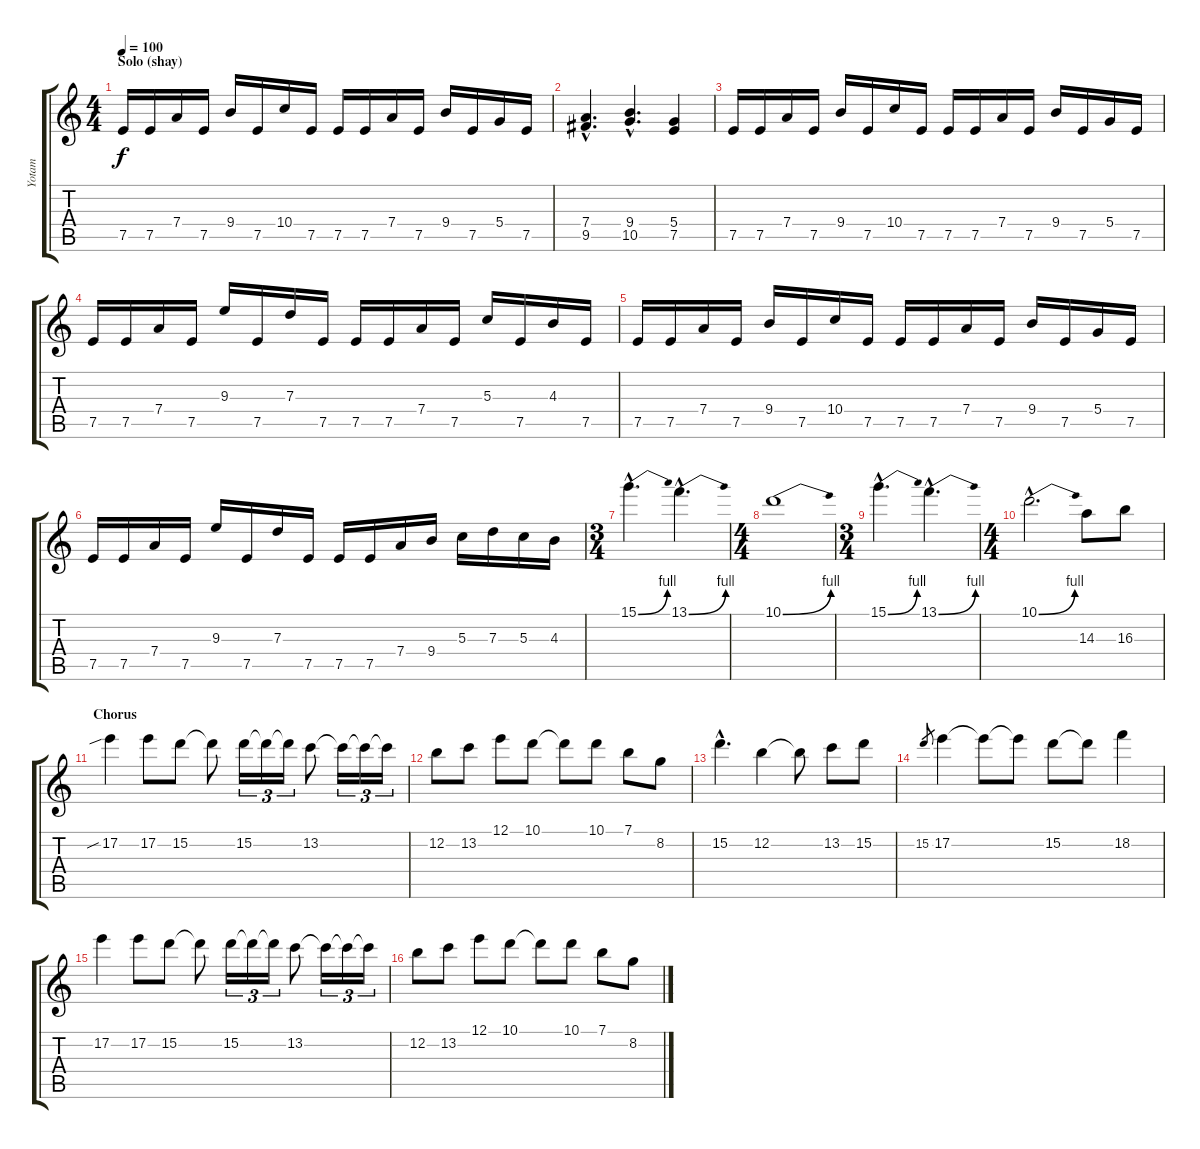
\track ("Yotam" "Yotam") {instrument distortionguitar}
\staff {score tabs}
\tuning (E4 B3 G3 D3 A2 E2) {hide}
\ts (4 4)
\section ("" "Solo (shay)")
\tempo 100
\clef g2
\ks c
7.5.16{dy f} 7.5.16 7.4.16 7.5.16 9.4.16 7.5.16 10.4.16 7.5.16 7.5.16 7.5.16 7.4.16 7.5.16 9.4.16 7.5.16 5.4.16 7.5.16 |
(7.4{hac} 9.5{hac}).4{d} (9.4{hac} 10.5{hac}).4{d} (5.4 7.5).4 |
7.5.16 7.5.16 7.4.16 7.5.16 9.4.16 7.5.16 10.4.16 7.5.16 7.5.16 7.5.16 7.4.16 7.5.16 9.4.16 7.5.16 5.4.16 7.5.16 |
7.5.16 7.5.16 7.4.16 7.5.16 9.3.16 7.5.16 7.3.16 7.5.16 7.5.16 7.5.16 7.4.16 7.5.16 5.3.16 7.5.16 4.3.16 7.5.16 |
7.5.16 7.5.16 7.4.16 7.5.16 9.4.16 7.5.16 10.4.16 7.5.16 7.5.16 7.5.16 7.4.16 7.5.16 9.4.16 7.5.16 5.4.16 7.5.16 |
7.5.16 7.5.16 7.4.16 7.5.16 9.3.16 7.5.16 7.3.16 7.5.16 7.5.16 7.5.16 7.4.16 9.4.16 5.3.16 7.3.16 5.3.16 4.3.16 |
\ts (3 4)
15.1{be (bend 0 0 60 4) hac}.4{d} 13.1{be (bend 0 0 60 4) hac}.4{d} |
\ts (4 4)
10.1{be (bend 0 0 60 4)}.1 |
\ts (3 4)
15.1{be (bend 0 0 60 4) hac}.4{d} 13.1{be (bend 0 0 60 4) hac}.4{d} |
\ts (4 4)
10.1{be (bend 0 0 60 4) hac}.2{d} 14.3.8 16.3.8 |
\section ("" "Chorus")
17.2{sib}.4 17.2.8 15.2.8 15.2{t}.8 15.2.16{tu (3 2)} 15.2{t}.16{tu (3 2)} 15.2{t}.16{tu (3 2)} 13.2.8 13.2{t}.16{tu (3 2)} 13.2{t}.16{tu (3 2)} 13.2{t}.16{tu (3 2)} |
12.2.8 13.2.8 12.1.8 10.1.8 10.1{t}.8 10.1.8 7.1.8 8.2.8 |
15.2{hac}.4{d} 12.2.4 12.2{t}.8 13.2.8 15.2.8 |
15.2.8{gr} 17.2.4 17.2{t}.8 17.2{t}.8 15.2.8 15.2{t}.8 18.2.4 |
17.2.4 17.2.8 15.2.8 15.2{t}.8 15.2.16{tu (3 2)} 15.2{t}.16{tu (3 2)} 15.2{t}.16{tu (3 2)} 13.2.8 13.2{t}.16{tu (3 2)} 13.2{t}.16{tu (3 2)} 13.2{t}.16{tu (3 2)} |
12.2.8 13.2.8 12.1.8 10.1.8 10.1{t}.8 10.1.8 7.1.8 8.2.8
